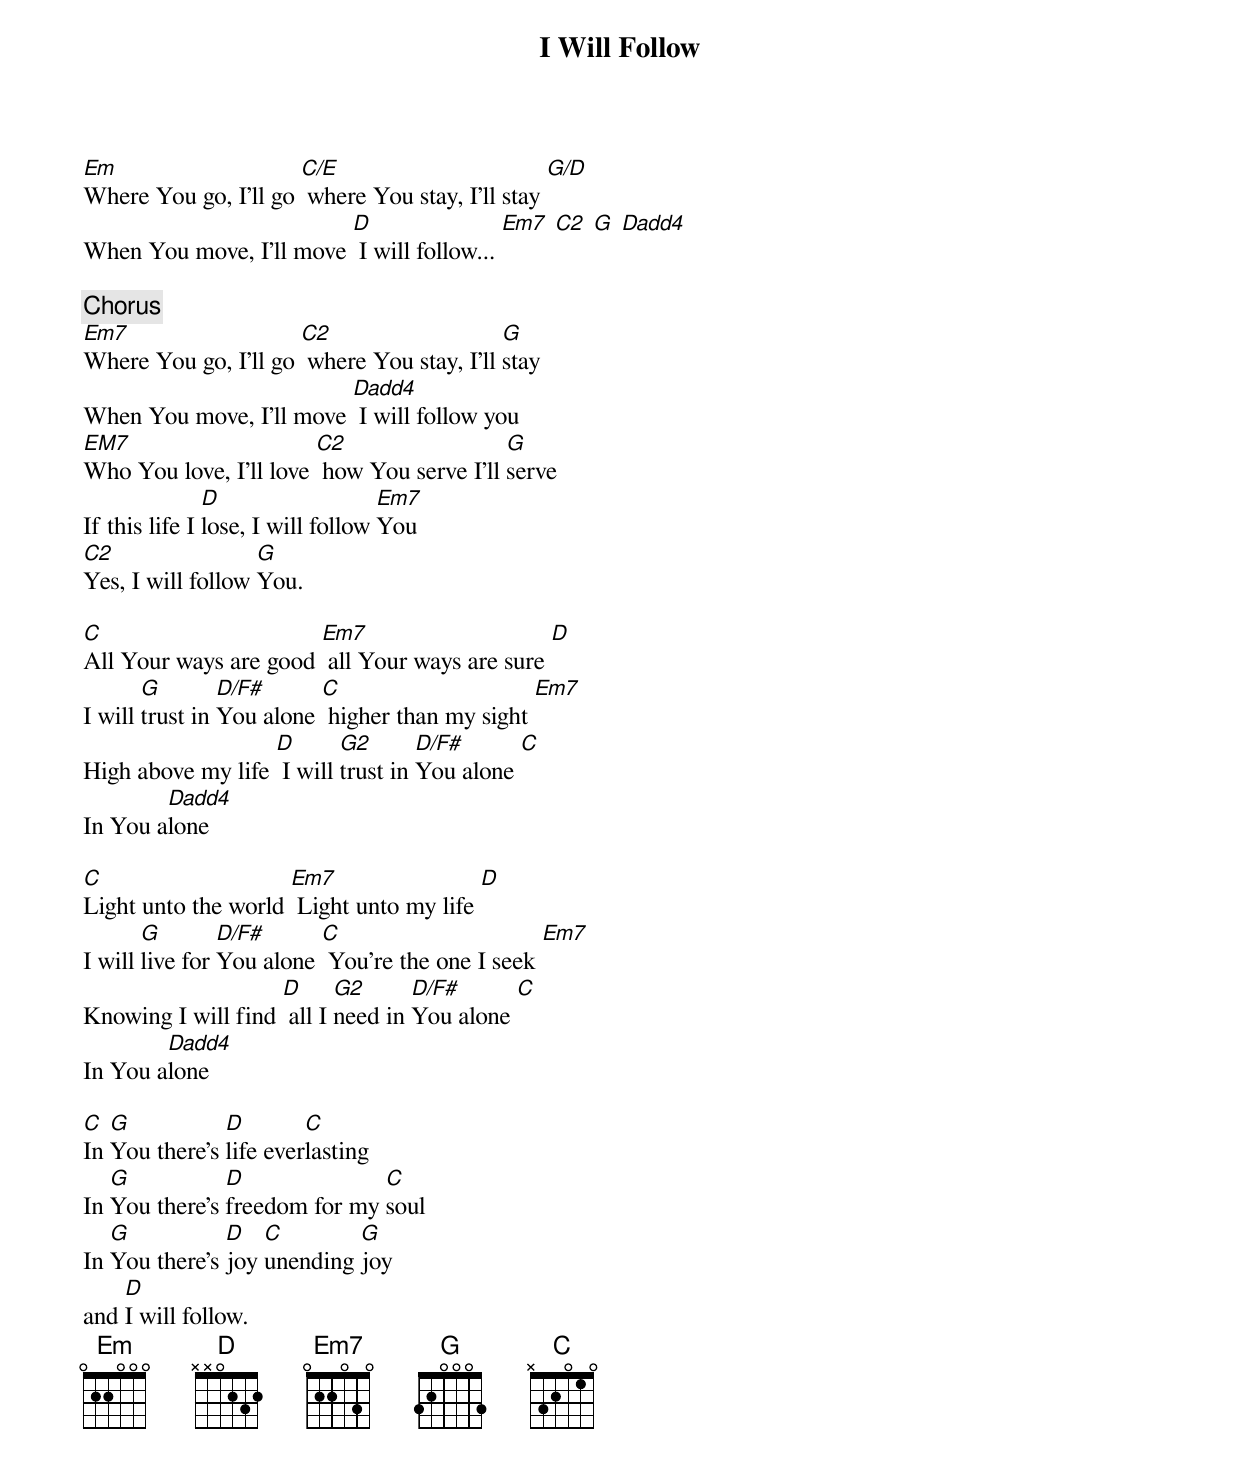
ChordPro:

{Title: I Will Follow}

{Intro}
[Em]Where You go, I'll go [C/E] where You stay, I'll stay [G/D]
When You move, I'll move [D] I will follow... [Em7] [C2] [G] [Dadd4]

{Chorus}
[Em7]Where You go, I'll go [C2] where You stay, I'll [G]stay
When You move, I'll move [Dadd4] I will follow you
[EM7]Who You love, I'll love [C2] how You serve I'll [G]serve
If this life I [D]lose, I will follow [Em7]You
[C2]Yes, I will follow [G]You.

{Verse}
[C]All Your ways are good [Em7] all Your ways are sure [D]
I will [G]trust in [D/F#]You alone [C] higher than my sight [Em7]
High above my life [D] I will [G2]trust in [D/F#]You alone [C]
In You a[Dadd4]lone

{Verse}
[C]Light unto the world [Em7] Light unto my life [D]
I will [G]live for [D/F#]You alone [C] You're the one I seek [Em7]
Knowing I will find [D] all I [G2]need in [D/F#]You alone [C]
In You a[Dadd4]lone

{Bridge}
[C]In [G]You there's [D]life ever[C]lasting
In [G]You there's [D]freedom for my [C]soul
In [G]You there's [D]joy [C]unending [G]joy
and [D]I will follow.
